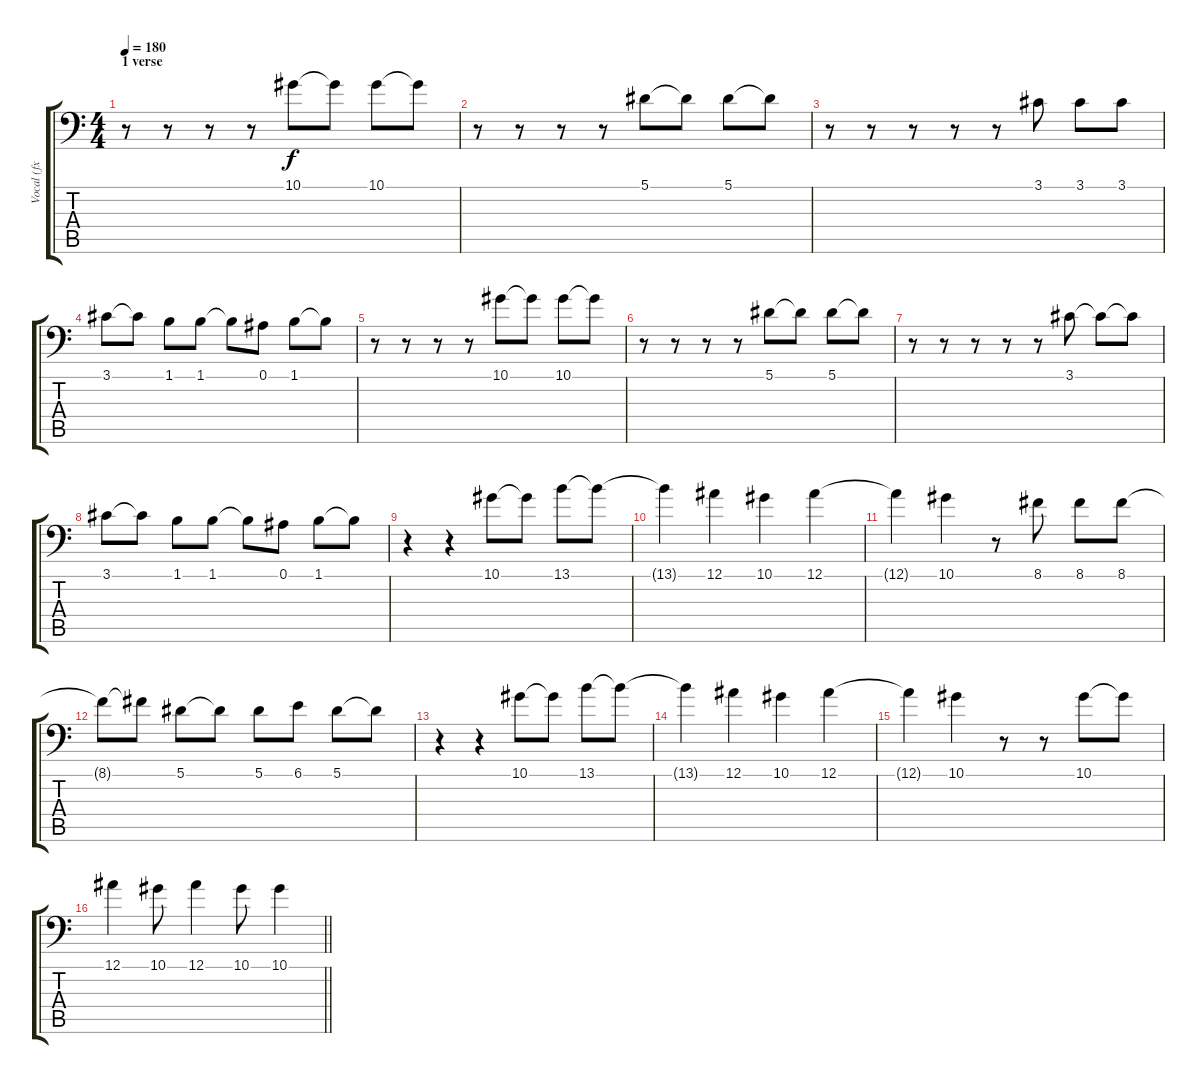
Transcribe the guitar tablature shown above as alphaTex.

\track ("Vocal (fx vocal)" "Vocal (fx ") {instrument pad4choir}
\staff {score tabs}
\tuning (Bb3 F3 Db3 Ab2 Eb2 Ab1) {hide}
\ts (4 4)
\section ("" "1 verse")
\tempo 180
\clef f4
\ks c
r.8{dy f} r.8 r.8 r.8 10.1.8 10.1{t}.8 10.1.8 10.1{t}.8 |
r.8 r.8 r.8 r.8 5.1.8 5.1{t}.8 5.1.8 5.1{t}.8 |
r.8 r.8 r.8 r.8 r.8 3.1.8 3.1.8 3.1.8 |
3.1.8 3.1{t}.8 1.1.8 1.1.8 1.1{t}.8 0.1.8 1.1.8 1.1{t}.8 |
r.8 r.8 r.8 r.8 10.1.8 10.1{t}.8 10.1.8 10.1{t}.8 |
r.8 r.8 r.8 r.8 5.1.8 5.1{t}.8 5.1.8 5.1{t}.8 |
r.8 r.8 r.8 r.8 r.8 3.1.8 3.1{t}.8 3.1{t}.8 |
3.1.8 3.1{t}.8 1.1.8 1.1.8 1.1{t}.8 0.1.8 1.1.8 1.1{t}.8 |
r.4 r.4 10.1.8 10.1{t}.8 13.1.8 13.1{t}.8 |
13.1{t}.4 12.1.4 10.1.4 12.1.4 |
12.1{t}.4 10.1.4 r.8 8.1.8 8.1.8 8.1.8 |
8.1{t}.8 8.1{t}.8 5.1.8 5.1{t}.8 5.1.8 6.1.8 5.1.8 5.1{t}.8 |
r.4 r.4 10.1.8 10.1{t}.8 13.1.8 13.1{t}.8 |
13.1{t}.4 12.1.4 10.1.4 12.1.4 |
12.1{t}.4 10.1.4 r.8 r.8 10.1.8 10.1{t}.8 |
\barLineRight lightlight
12.1.4 10.1.8 12.1.4 10.1.8 10.1.4
